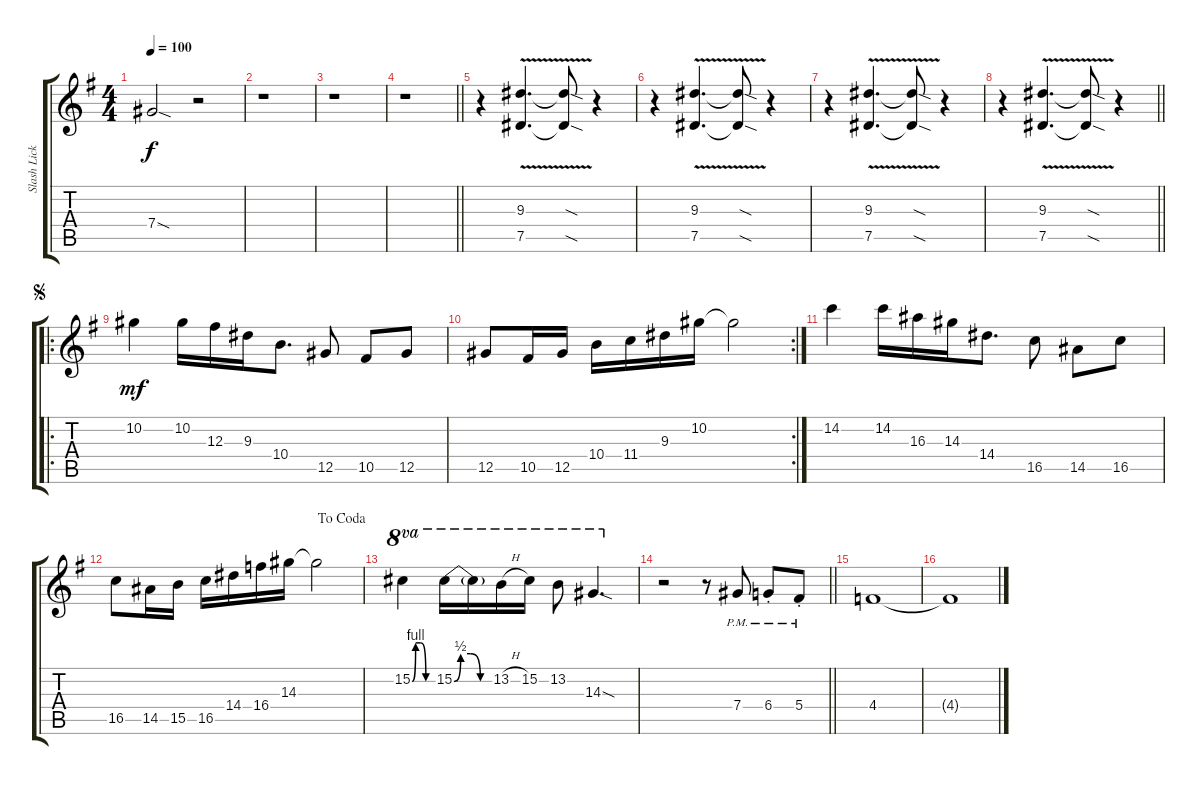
\track ("Slash Licks" "Slash Lick") {instrument distortionguitar}
\staff {score tabs}
\tuning (Eb4 Bb3 Gb3 Db3 Ab2 Eb2) {hide}
\ts (4 4)
\tempo 100
\clef g2
\ks g
7.4{sod t}.2{dy f} r.2 |
r.1 |
r.1 |
\barLineRight lightlight
r.1 |
r.4 (9.3{v} 7.5{v}).4{d} (9.3{sod t} 7.5{sod t}).8 r.4 |
r.4 (9.3{v} 7.5{v}).4{d} (9.3{sod t} 7.5{sod t}).8 r.4 |
r.4 (9.3{v} 7.5{v}).4{d} (9.3{sod t} 7.5{sod t}).8 r.4 |
\barLineRight lightlight
r.4 (9.3{v} 7.5{v}).4{d} (9.3{sod t} 7.5{sod t}).8 r.4 |
\ro
\jump segno
10.2.4{dy mf} 10.2.16 12.3.16 9.3.16 10.4.8{d} 12.5.8 10.5.8 12.5.8 |
\rc 2
12.5.8 10.5.16 12.5.16 10.4.16 11.4.16 9.3.16 10.2.16 10.2{t}.2 |
14.2.4 14.2.16 16.3.16 14.3.16 14.4.8{d} 16.5.8 14.5.8 16.5.8 |
\jump dacoda
16.5.8 14.5.16 15.5.16 16.5.16 14.4.16 16.4.16 14.3.16 14.3{t}.2 |
15.2{be (custom 0 0 10 4 25 4 40 0 60 0)}.4{ot 8va} 15.2{be (custom 0 0 10 2 25 2 40 0 60 0)}.16{ot 8va} 15.2{t}.16{ot 8va} 13.2{h}.16{ot 8va} 15.2.16{ot 8va} 13.2.8{ot 8va} 14.3{sod}.4{d ot 8va} |
\barLineRight lightlight
r.2 r.8 7.4{pm}.8 6.4{pm st}.8 5.4{pm st}.8 |
4.4.1 |
4.4{t}.1
